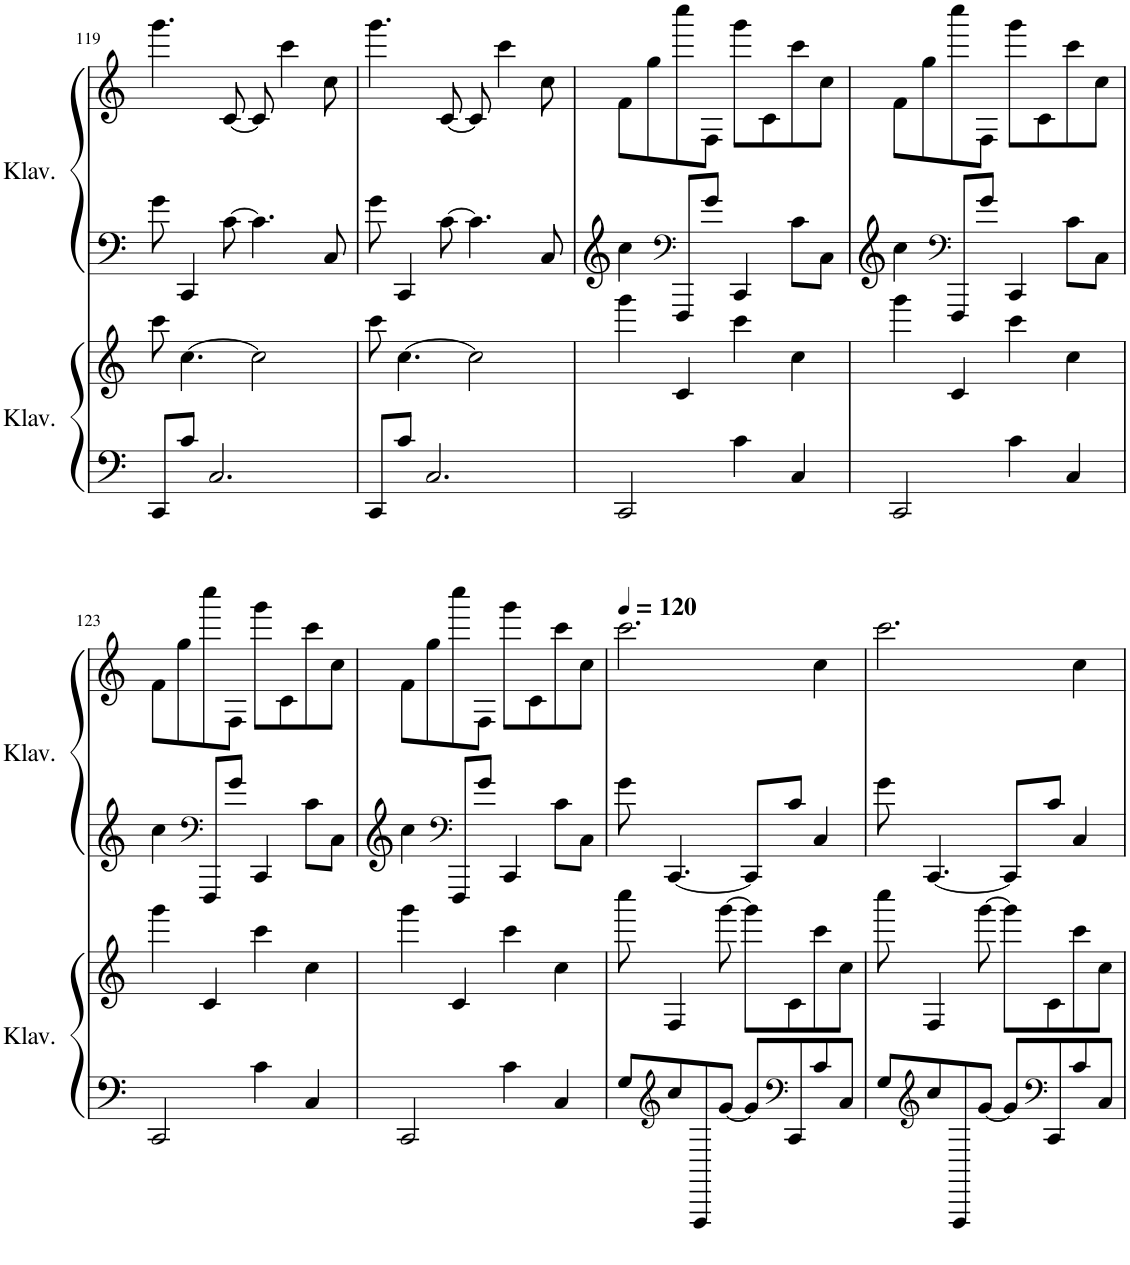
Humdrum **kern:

**kern	**kern	**kern	**kern
*part2	*part2	*part1	*part1
*staff4	*staff3	*staff2	*staff1
*I"Klavier, Piano	*	*I"Klavier, Piano	*
*I'Klav.	*	*I'Klav.	*
!!LO:PB:g=z
*clefF4	*clefG2	*clefF4	*clefG2
*k[]	*k[]	*k[]	*k[]
*M4/4	*M4/4	*M4/4	*M4/4
=119	=119	=119	=119
8CC/L	8ccc\	8g\	4.ggg\
8c/J	[4.cc\	4CC/	.
2.C/	.	.	.
.	.	[8c\	[8c/
.	2cc\]	4.c\]	8c/]
.	.	.	4ccc\
.	.	8C/	8cc\
=120	=120	=120	=120
8CC/L	8ccc\	8g\	4.ggg\
8c/J	[4.cc\	4CC/	.
2.C/	.	.	.
.	.	[8c\	[8c/
.	2cc\]	4.c\]	8c/]
.	.	.	4ccc\
.	.	8C/	8cc\
=121	=121	=121	=121
2CC/	4ggg\	4cc\	8f\L
.	.	.	8gg\
*	*	*clefF4	*
.	4c/	8FFF/L	8cccc\
.	.	8g/J	8F\J
4c\	4ccc\	4CC/	8ggg\L
.	.	.	8c\
4C/	4cc\	8c\L	8ccc\
.	.	8C\J	8cc\J
=122	=122	=122	=122
2CC/	4ggg\	4cc\	8f\L
.	.	.	8gg\
*	*	*clefF4	*
.	4c/	8FFF/L	8cccc\
.	.	8g/J	8F\J
4c\	4ccc\	4CC/	8ggg\L
.	.	.	8c\
4C/	4cc\	8c\L	8ccc\
.	.	8C\J	8cc\J
!!LO:LB:g=z
=123	=123	=123	=123
2CC/	4ggg\	4cc\	8f\L
.	.	.	8gg\
*	*	*clefF4	*
.	4c/	8FFF/L	8cccc\
.	.	8g/J	8F\J
4c\	4ccc\	4CC/	8ggg\L
.	.	.	8c\
4C/	4cc\	8c\L	8ccc\
.	.	8C\J	8cc\J
=124	=124	=124	=124
2CC/	4ggg\	4cc\	8f\L
.	.	.	8gg\
*	*	*clefF4	*
.	4c/	8FFF/L	8cccc\
.	.	8g/J	8F\J
4c\	4ccc\	4CC/	8ggg\L
.	.	.	8c\
4C/	4cc\	8c\L	8ccc\
.	.	8C\J	8cc\J
=125	=125	=125	=125
*	*	*	*MM120
8G/L	8cccc\	8g\	2.ccc\
*clefG2	*	*	*
8cc/	4F/	[4.CC/	.
8FFF/	.	.	.
[8g/J	[8ggg\	.	.
8g/L]	8ggg\L]	8CC/L]	.
*clefF4	*	*	*
8CC/	8c\	8c/J	.
8c/	8ccc\	4C/	4cc\
8C/J	8cc\J	.	.
=126	=126	=126	=126
8G/L	8cccc\	8g\	2.ccc\
*clefG2	*	*	*
8cc/	4F/	[4.CC/	.
8FFF/	.	.	.
[8g/J	[8ggg\	.	.
8g/L]	8ggg\L]	8CC/L]	.
*clefF4	*	*	*
8CC/	8c\	8c/J	.
8c/	8ccc\	4C/	4cc\
8C/J	8cc\J	.	.
=	=	=	=
*-	*-	*-	*-
